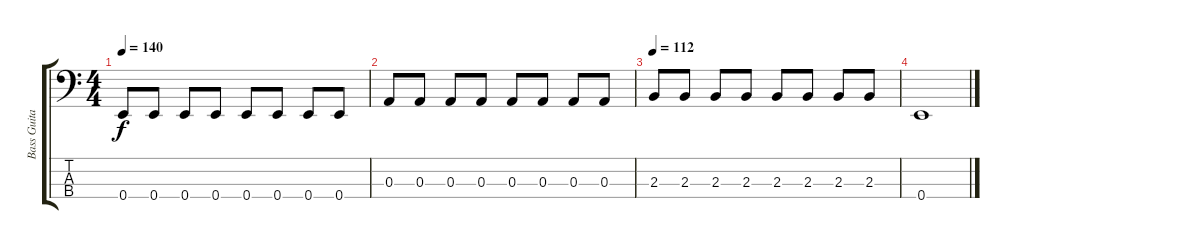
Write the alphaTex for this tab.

\track ("Bass Guitar" "Bass Guita") {instrument electricbassfinger}
\staff {score tabs}
\tuning (G2 D2 A1 E1) {hide}
\ts (4 4)
\tempo 140
\clef f4
\ks c
0.4.8{dy f} 0.4.8 0.4.8 0.4.8 0.4.8 0.4.8 0.4.8 0.4.8 |
0.3.8 0.3.8 0.3.8 0.3.8 0.3.8 0.3.8 0.3.8 0.3.8 |
\tempo 112
2.3.8 2.3.8 2.3.8 2.3.8 2.3.8 2.3.8 2.3.8 2.3.8 |
0.4.1
